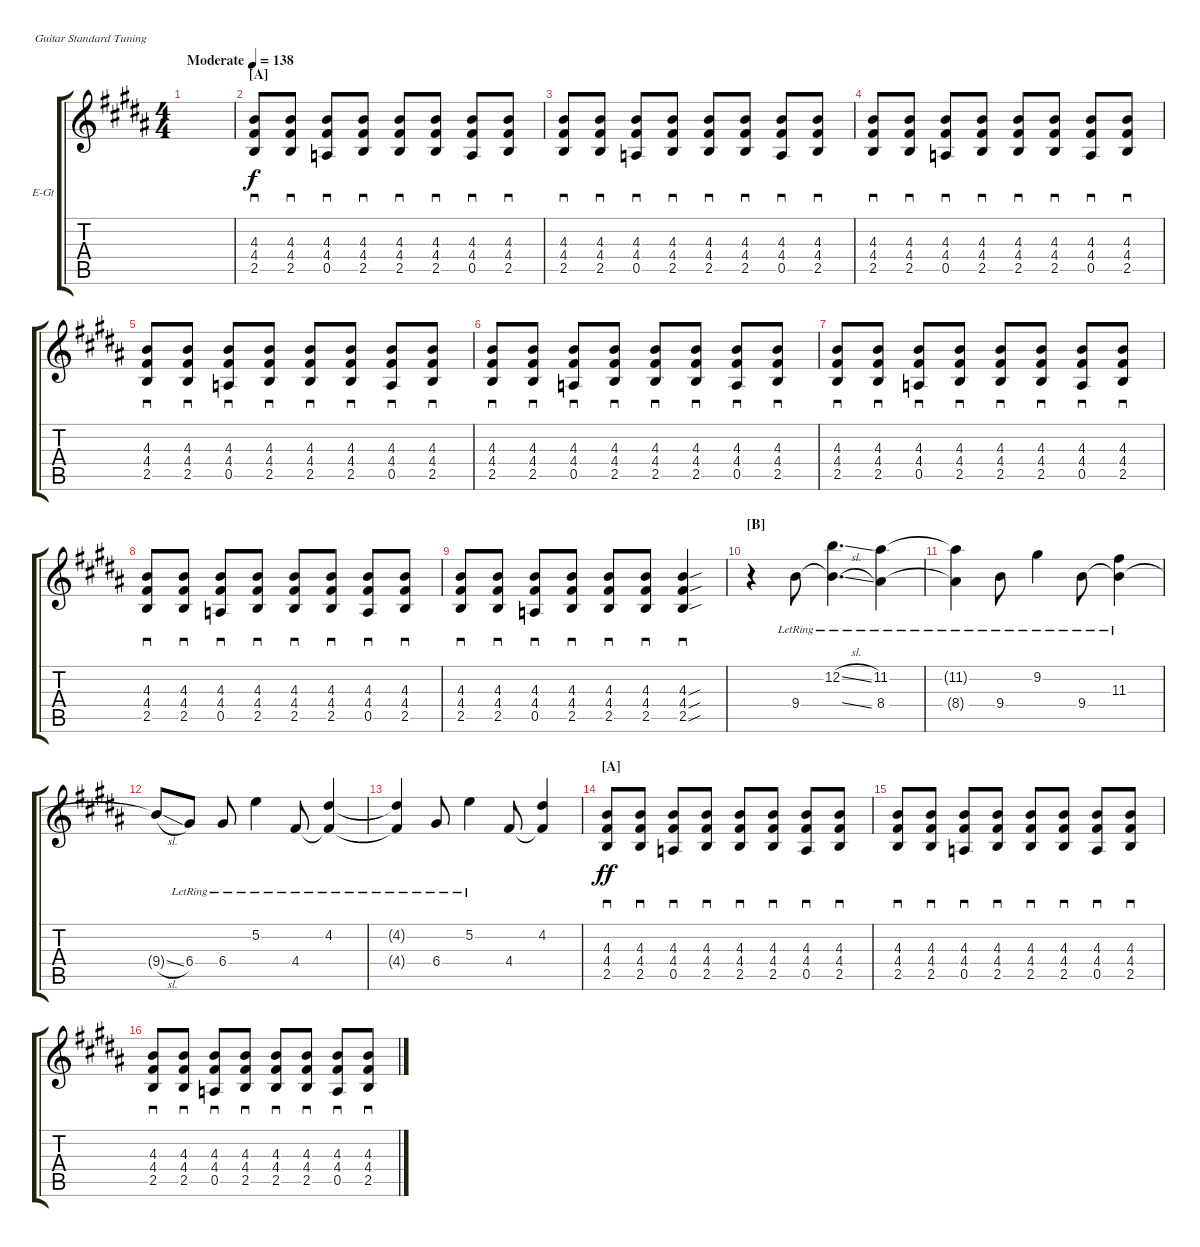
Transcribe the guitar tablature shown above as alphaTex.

\bracketExtendMode groupsimilarinstruments
\firstSystemTrackNameOrientation horizontal
\otherSystemsTrackNameOrientation horizontal
\track ("Albert Hammond Jr." "E-Gt") {instrument overdrivenguitar}
\staff {score tabs}
\tuning (E4 B3 G3 D3 A2 E2)
\ts (4 4)
\ac
\tempo (138 "Moderate")
\clef g2
\ks b
|
\section ("A" "")
(2.5 4.4 4.3).8{sd} (2.5 4.4 4.3).8{sd} (0.5 4.4 4.3).8{sd} (2.5 4.4 4.3).8{sd} (2.5 4.4 4.3).8{sd} (2.5 4.4 4.3).8{sd} (0.5 4.4 4.3).8{sd} (2.5 4.4 4.3).8{sd} |
(2.5 4.4 4.3).8{sd} (2.5 4.4 4.3).8{sd} (0.5 4.4 4.3).8{sd} (2.5 4.4 4.3).8{sd} (2.5 4.4 4.3).8{sd} (2.5 4.4 4.3).8{sd} (0.5 4.4 4.3).8{sd} (2.5 4.4 4.3).8{sd} |
(2.5 4.4 4.3).8{sd} (2.5 4.4 4.3).8{sd} (0.5 4.4 4.3).8{sd} (2.5 4.4 4.3).8{sd} (2.5 4.4 4.3).8{sd} (2.5 4.4 4.3).8{sd} (0.5 4.4 4.3).8{sd} (2.5 4.4 4.3).8{sd} |
(2.5 4.4 4.3).8{sd} (2.5 4.4 4.3).8{sd} (0.5 4.4 4.3).8{sd} (2.5 4.4 4.3).8{sd} (2.5 4.4 4.3).8{sd} (2.5 4.4 4.3).8{sd} (0.5 4.4 4.3).8{sd} (2.5 4.4 4.3).8{sd} |
(2.5 4.4 4.3).8{sd} (2.5 4.4 4.3).8{sd} (0.5 4.4 4.3).8{sd} (2.5 4.4 4.3).8{sd} (2.5 4.4 4.3).8{sd} (2.5 4.4 4.3).8{sd} (0.5 4.4 4.3).8{sd} (2.5 4.4 4.3).8{sd} |
(2.5 4.4 4.3).8{sd} (2.5 4.4 4.3).8{sd} (0.5 4.4 4.3).8{sd} (2.5 4.4 4.3).8{sd} (2.5 4.4 4.3).8{sd} (2.5 4.4 4.3).8{sd} (0.5 4.4 4.3).8{sd} (2.5 4.4 4.3).8{sd} |
(2.5 4.4 4.3).8{sd} (2.5 4.4 4.3).8{sd} (0.5 4.4 4.3).8{sd} (2.5 4.4 4.3).8{sd} (2.5 4.4 4.3).8{sd} (2.5 4.4 4.3).8{sd} (0.5 4.4 4.3).8{sd} (2.5 4.4 4.3).8{sd} |
(2.5 4.4 4.3).8{sd} (2.5 4.4 4.3).8{sd} (0.5 4.4 4.3).8{sd} (2.5 4.4 4.3).8{sd} (2.5 4.4 4.3).8{sd} (2.5 4.4 4.3).8{sd} (2.5{sou} 4.4{sou} 4.3{sou}).4{sd} |
\section ("B" "")
r.4 9.4{lr}.8{dy f} (12.2{sl lr} 9.4{sl lr t}).4{d} (8.4{lr} 11.2{lr}).4 |
(8.4{lr t} 11.2{lr t}).4 9.4{lr}.8 9.2{lr}.4 9.4{lr}.8 (11.3 9.4{lr t}).4 |
9.4{sl t}.8 6.4{lr}.8 6.4{lr}.8 5.2{lr}.4 4.4{lr}.8 (4.2{lr} 4.4{lr t}).4 |
(4.4{lr t} 4.2{lr t}).4 6.4{lr}.8 5.2{lr}.4 4.4.8 (4.2 4.4{t}).4 |
\section ("A" "")
(2.5 4.4 4.3).8{sd dy ff} (2.5 4.4 4.3).8{sd} (0.5 4.4 4.3).8{sd} (2.5 4.4 4.3).8{sd} (2.5 4.4 4.3).8{sd} (2.5 4.4 4.3).8{sd} (0.5 4.4 4.3).8{sd} (2.5 4.4 4.3).8{sd} |
(2.5 4.4 4.3).8{sd} (2.5 4.4 4.3).8{sd} (0.5 4.4 4.3).8{sd} (2.5 4.4 4.3).8{sd} (2.5 4.4 4.3).8{sd} (2.5 4.4 4.3).8{sd} (0.5 4.4 4.3).8{sd} (2.5 4.4 4.3).8{sd} |
(2.5 4.4 4.3).8{sd} (2.5 4.4 4.3).8{sd} (0.5 4.4 4.3).8{sd} (2.5 4.4 4.3).8{sd} (2.5 4.4 4.3).8{sd} (2.5 4.4 4.3).8{sd} (0.5 4.4 4.3).8{sd} (2.5 4.4 4.3).8{sd}
